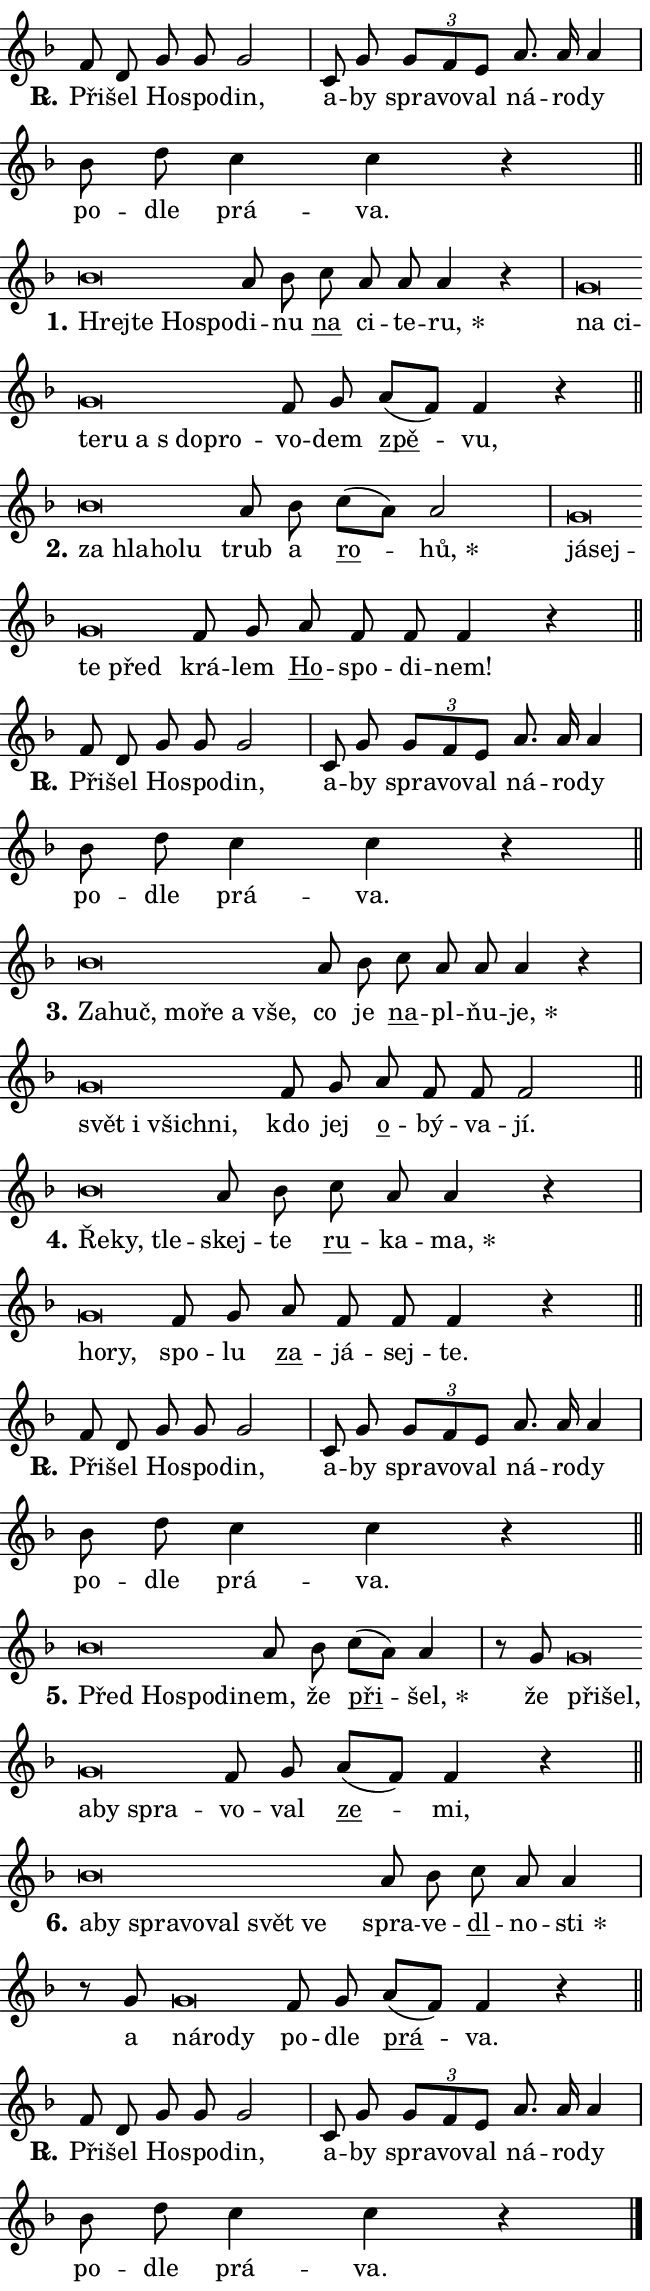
\version "2.24.0"
\header { tagline = "" }
\paper {
  indent = 0\cm
  top-margin = 0\cm
  right-margin = 0.13\cm % to fit lyric hyphens
  bottom-margin = 0\cm
  left-margin = 0\cm
  paper-width = 11\cm
  page-breaking = #ly:one-page-breaking
  system-system-spacing.basic-distance = #11
  score-system-spacing.basic-distance = #11
  ragged-last = ##f
}


%% Author: Thomas Morley
%% https://lists.gnu.org/archive/html/lilypond-user/2020-05/msg00002.html
#(define (line-position grob)
"Returns position of @var[grob} in current system:
   @code{'start}, if at first time-step
   @code{'end}, if at last time-step
   @code{'middle} otherwise
"
  (let* ((col (ly:item-get-column grob))
         (ln (ly:grob-object col 'left-neighbor))
         (rn (ly:grob-object col 'right-neighbor))
         (col-to-check-left (if (ly:grob? ln) ln col))
         (col-to-check-right (if (ly:grob? rn) rn col))
         (break-dir-left
           (and
             (ly:grob-property col-to-check-left 'non-musical #f)
             (ly:item-break-dir col-to-check-left)))
         (break-dir-right
           (and
             (ly:grob-property col-to-check-right 'non-musical #f)
             (ly:item-break-dir col-to-check-right))))
        (cond ((eqv? 1 break-dir-left) 'start)
              ((eqv? -1 break-dir-right) 'end)
              (else 'middle))))

#(define (tranparent-at-line-position vctor)
  (lambda (grob)
  "Relying on @code{line-position} select the relevant enry from @var{vctor}.
Used to determine transparency,"
    (case (line-position grob)
      ((end) (not (vector-ref vctor 0)))
      ((middle) (not (vector-ref vctor 1)))
      ((start) (not (vector-ref vctor 2))))))

noteHeadBreakVisibility =
#(define-music-function (break-visibility)(vector?)
"Makes @code{NoteHead}s transparent relying on @var{break-visibility}"
#{
  \override NoteHead.transparent =
    #(tranparent-at-line-position break-visibility)
#})

#(define delete-ledgers-for-transparent-note-heads
  (lambda (grob)
    "Reads whether a @code{NoteHead} is transparent.
If so this @code{NoteHead} is removed from @code{'note-heads} from
@var{grob}, which is supposed to be @code{LedgerLineSpanner}.
As a result ledgers are not printed for this @code{NoteHead}"
    (let* ((nhds-array (ly:grob-object grob 'note-heads))
           (nhds-list
             (if (ly:grob-array? nhds-array)
                 (ly:grob-array->list nhds-array)
                 '()))
           ;; Relies on the transparent-property being done before
           ;; Staff.LedgerLineSpanner.after-line-breaking is executed.
           ;; This is fragile ...
           (to-keep
             (remove
               (lambda (nhd)
                 (ly:grob-property nhd 'transparent #f))
               nhds-list)))
      ;; TODO find a better method to iterate over grob-arrays, similiar
      ;; to filter/remove etc for lists
      ;; For now rebuilt from scratch
      (set! (ly:grob-object grob 'note-heads)  '())
      (for-each
        (lambda (nhd)
          (ly:pointer-group-interface::add-grob grob 'note-heads nhd))
        to-keep))))

squashNotes = {
  \override NoteHead.X-extent = #'(-0.2 . 0.2)
  \override NoteHead.Y-extent = #'(-0.75 . 0)
  \override NoteHead.stencil =
    #(lambda (grob)
       (let ((pos (ly:grob-property grob 'staff-position)))
         (begin
           (if (< pos -7) (display "ERROR: Lower brevis then expected\n") (display ""))
           (if (<= pos -6) ly:text-interface::print ly:note-head::print))))
}
unSquashNotes = {
  \revert NoteHead.X-extent
  \revert NoteHead.Y-extent
  \revert NoteHead.stencil
}

hideNotes = \noteHeadBreakVisibility #begin-of-line-visible
unHideNotes = \noteHeadBreakVisibility #all-visible

% work-around for resetting accidentals
% https://lilypond.org/doc/v2.23/Documentation/notation/displaying-rhythms#unmetered-music
cadenzaMeasure = {
  \cadenzaOff
  \partial 1024 s1024
  \cadenzaOn
}

#(define-markup-command (accent layout props text) (markup?)
  "Underline accented syllable"
  (interpret-markup layout props
    #{\markup \override #'(offset . 4.3) \underline { #text }#}))

responsum = \markup \concat {
  "R" \hspace #-1.05 \path #0.1 #'((moveto 0 0.07) (lineto 0.9 0.8)) \hspace #0.05 "."
}

spaceSize = #0.6828661417322834 % exact space size for TeX Gyre Schola

\layout {
  \context {
    \Staff
    \remove "Time_signature_engraver"
    \override LedgerLineSpanner.after-line-breaking = #delete-ledgers-for-transparent-note-heads
  }
  \context {
    \Lyrics {
      \override LyricSpace.minimum-distance = \spaceSize
      \override LyricText.font-name = #"TeX Gyre Schola"
      \override LyricText.font-size = 1
      \override StanzaNumber.font-name = #"TeX Gyre Schola Bold"
      \override StanzaNumber.font-size = 1
    }
  }
  \context {
    \Score 
    \override NoteHead.text =
      #(lambda (grob) 
        (let ((pos (ly:grob-property grob 'staff-position)))
          #{\markup {
            \combine
              \halign #-0.55 \raise #(if (= pos -6) 0 0.5) \override #'(thickness . 2) \draw-line #'(3.2 . 0)
              \musicglyph "noteheads.sM1"
          }#}))
  }
}

% magnetic-lyrics.ily
%
%   written by
%     Jean Abou Samra <jean@abou-samra.fr>
%     Werner Lemberg <wl@gnu.org>
%
%   adapted by
%     Jiri Hon <jiri.hon@gmail.com>
%
% Version 2022-Apr-15

% https://www.mail-archive.com/lilypond-user@gnu.org/msg149350.html

#(define (Left_hyphen_pointer_engraver context)
   "Collect syllable-hyphen-syllable occurrences in lyrics and store
them in properties.  This engraver only looks to the left.  For
example, if the lyrics input is @code{foo -- bar}, it does the
following.

@itemize @bullet
@item
Set the @code{text} property of the @code{LyricHyphen} grob between
@q{foo} and @q{bar} to @code{foo}.

@item
Set the @code{left-hyphen} property of the @code{LyricText} grob with
text @q{foo} to the @code{LyricHyphen} grob between @q{foo} and
@q{bar}.
@end itemize

Use this auxiliary engraver in combination with the
@code{lyric-@/text::@/apply-@/magnetic-@/offset!} hook."
   (let ((hyphen #f)
         (text #f))
     (make-engraver
      (acknowledgers
       ((lyric-syllable-interface engraver grob source-engraver)
        (set! text grob)))
      (end-acknowledgers
       ((lyric-hyphen-interface engraver grob source-engraver)
        ;(when (not (grob::has-interface grob 'lyric-space-interface))
          (set! hyphen grob)));)
      ((stop-translation-timestep engraver)
       (when (and text hyphen)
         (ly:grob-set-object! text 'left-hyphen hyphen))
       (set! text #f)
       (set! hyphen #f)))))

#(define (lyric-text::apply-magnetic-offset! grob)
   "If the space between two syllables is less than the value in
property @code{LyricText@/.details@/.squash-threshold}, move the right
syllable to the left so that it gets concatenated with the left
syllable.

Use this function as a hook for
@code{LyricText@/.after-@/line-@/breaking} if the
@code{Left_@/hyphen_@/pointer_@/engraver} is active."
   (let ((hyphen (ly:grob-object grob 'left-hyphen #f)))
     (when hyphen
       (let ((left-text (ly:spanner-bound hyphen LEFT)))
         (when (grob::has-interface left-text 'lyric-syllable-interface)
           (let* ((common (ly:grob-common-refpoint grob left-text X))
                  (this-x-ext (ly:grob-extent grob common X))
                  (left-x-ext
                   (begin
                     ;; Trigger magnetism for left-text.
                     (ly:grob-property left-text 'after-line-breaking)
                     (ly:grob-extent left-text common X)))
                  ;; `delta` is the gap width between two syllables.
                  (delta (- (interval-start this-x-ext)
                            (interval-end left-x-ext)))
                  (details (ly:grob-property grob 'details))
                  (threshold (assoc-get 'squash-threshold details 0.2)))
             (when (< delta threshold)
               (let* (;; We have to manipulate the input text so that
                      ;; ligatures crossing syllable boundaries are not
                      ;; disabled.  For languages based on the Latin
                      ;; script this is essentially a beautification.
                      ;; However, for non-Western scripts it can be a
                      ;; necessity.
                      (lt (ly:grob-property left-text 'text))
                      (rt (ly:grob-property grob 'text))
                      (is-space (grob::has-interface hyphen 'lyric-space-interface))
                      (space (if is-space " " ""))
                      (extra-delta (if is-space spaceSize 0))
                      ;; Append new syllable.
                      (ltrt-space (if (and (string? lt) (string? rt))
                                (string-append lt space rt)
                                (make-concat-markup (list lt space rt))))
                      ;; Right-align `ltrt` to the right side.
                      (ltrt-space-markup (grob-interpret-markup
                               grob
                               (make-translate-markup
                                (cons (interval-length this-x-ext) 0)
                                (make-right-align-markup ltrt-space)))))
                 (begin
                   ;; Don't print `left-text`.
                   (ly:grob-set-property! left-text 'stencil #f)
                   ;; Set text and stencil (which holds all collected
                   ;; syllables so far) and shift it to the left.
                   (ly:grob-set-property! grob 'text ltrt-space)
                   (ly:grob-set-property! grob 'stencil ltrt-space-markup)
                   (ly:grob-translate-axis! grob (- (- delta extra-delta)) X))))))))))


#(define (lyric-hyphen::displace-bounds-first grob)
   ;; Make very sure this callback isn't triggered too early.
   (let ((left (ly:spanner-bound grob LEFT))
         (right (ly:spanner-bound grob RIGHT)))
     (ly:grob-property left 'after-line-breaking)
     (ly:grob-property right 'after-line-breaking)
     (ly:lyric-hyphen::print grob)))

squashThreshold = #0.4

\layout {
  \context {
    \Lyrics
    \consists #Left_hyphen_pointer_engraver
    \override LyricText.after-line-breaking =
      #lyric-text::apply-magnetic-offset!
    \override LyricHyphen.stencil = #lyric-hyphen::displace-bounds-first
    \override LyricText.details.squash-threshold = \squashThreshold
    \override LyricHyphen.minimum-distance = 0
    \override LyricHyphen.minimum-length = \squashThreshold
  }
}

squashText = \override LyricText.details.squash-threshold = 9999
unSquashText = \override LyricText.details.squash-threshold = \squashThreshold

leftText = \override LyricText.self-alignment-X = #LEFT
unLeftText = \revert LyricText.self-alignment-X

starOffset = #(lambda (grob) 
                (let ((x_offset (ly:self-alignment-interface::aligned-on-x-parent grob)))
                  (if (= x_offset 0) 0 (+ x_offset 1.2))))

star = #(define-music-function (syllable)(string?)
"Append star separator at the end of a syllable"
#{
  \once \override LyricText.X-offset = #starOffset
  \lyricmode { \markup {
    #syllable
    \override #'((font-name . "TeX Gyre Schola Bold")) \hspace #0.2 \lower #0.65 \larger "*"
  } }
#})

starAccent = #(define-music-function (syllable)(string?)
"Append star separator at the end of a syllable and make accent"
#{
  \once \override LyricText.X-offset = #starOffset
  \lyricmode { \markup {
    \accent #syllable
    \override #'((font-name . "TeX Gyre Schola Bold")) \hspace #0.2 \lower #0.65 \larger "*"
  } }
#})

breath = #(define-music-function (syllable)(string?)
"Append breathing indicator at the end of a syllable"
#{
  \lyricmode { \markup { #syllable "+" } }
#})

optionalBreath = #(define-music-function (syllable)(string?)
"Append optional breathing indicator at the end of a syllable"
#{
  \lyricmode { \markup { #syllable "(+)" } }
#})


\score {
    <<
        \new Voice = "melody" { \cadenzaOn \key f \major \relative { f'8 d g g g2 \cadenzaMeasure \bar "|" c,8 g' \tuplet 3/2 { g[ f e] } a8. a16 a4 \cadenzaMeasure \bar "|" bes8 d c4 c r \cadenzaMeasure \bar "||" \break } }
        \new Lyrics \lyricsto "melody" { \lyricmode { \set stanza = \responsum
Při -- šel Ho -- spo -- din, a -- by spra -- vo -- val ná -- ro -- dy po -- dle prá -- va. } }
    >>
    \layout {}
}

\score {
    <<
        \new Voice = "melody" { \cadenzaOn \key f \major \relative { \squashNotes bes'\breve*1/16 \hideNotes \breve*1/16 \bar "" \breve*1/16 \breve*1/16 \bar "" \unHideNotes \unSquashNotes a8 bes \bar "" c a a a4 r \cadenzaMeasure \bar "|" \squashNotes g\breve*1/16 \hideNotes \breve*1/16 \bar "" \breve*1/16 \bar "" \breve*1/16 \bar "" \breve*1/16 \bar "" \breve*1/16 \breve*1/16 \bar "" \unHideNotes \unSquashNotes f8 g \bar "" a[( f)] f4 r \cadenzaMeasure \bar "||" \break } }
        \new Lyrics \lyricsto "melody" { \lyricmode { \set stanza = "1."
\leftText Hrej -- \squashText te Ho -- spo -- \unLeftText \unSquashText di -- nu \markup \accent na ci -- te -- \star ru, \leftText na \squashText ci -- te -- ru a "s do" -- pro -- \unLeftText \unSquashText vo -- dem \markup \accent zpě -- vu, } }
    >>
    \layout {}
}

\score {
    <<
        \new Voice = "melody" { \cadenzaOn \key f \major \relative { \squashNotes bes'\breve*1/16 \hideNotes \breve*1/16 \bar "" \breve*1/16 \breve*1/16 \bar "" \unHideNotes \unSquashNotes a8 bes \bar "" c[( a)] a2 \cadenzaMeasure \bar "|" \squashNotes g\breve*1/16 \hideNotes \breve*1/16 \bar "" \breve*1/16 \breve*1/16 \bar "" \unHideNotes \unSquashNotes f8 g \bar "" a f f f4 r \cadenzaMeasure \bar "||" \break } }
        \new Lyrics \lyricsto "melody" { \lyricmode { \set stanza = "2."
\leftText za \squashText hla -- ho -- lu \unLeftText \unSquashText trub a \markup \accent ro -- \star hů, \leftText já -- \squashText sej -- te před \unLeftText \unSquashText krá -- lem \markup \accent Ho -- spo -- di -- nem! } }
    >>
    \layout {}
}

\score {
    <<
        \new Voice = "melody" { \cadenzaOn \key f \major \relative { f'8 d g g g2 \cadenzaMeasure \bar "|" c,8 g' \tuplet 3/2 { g[ f e] } a8. a16 a4 \cadenzaMeasure \bar "|" bes8 d c4 c r \cadenzaMeasure \bar "||" \break } }
        \new Lyrics \lyricsto "melody" { \lyricmode { \set stanza = \responsum
Při -- šel Ho -- spo -- din, a -- by spra -- vo -- val ná -- ro -- dy po -- dle prá -- va. } }
    >>
    \layout {}
}

\score {
    <<
        \new Voice = "melody" { \cadenzaOn \key f \major \relative { \squashNotes bes'\breve*1/16 \hideNotes \breve*1/16 \bar "" \breve*1/16 \bar "" \breve*1/16 \bar "" \breve*1/16 \breve*1/16 \bar "" \unHideNotes \unSquashNotes a8 bes \bar "" c a a a4 r \cadenzaMeasure \bar "|" \squashNotes g\breve*1/16 \hideNotes \breve*1/16 \bar "" \breve*1/16 \breve*1/16 \bar "" \unHideNotes \unSquashNotes f8 g \bar "" a f f f2 \cadenzaMeasure \bar "||" \break } }
        \new Lyrics \lyricsto "melody" { \lyricmode { \set stanza = "3."
\leftText Za -- \squashText huč, mo -- ře a vše, \unLeftText \unSquashText co je \markup \accent na -- pl -- ňu -- \star je, \leftText svět \squashText i všich -- ni, \unLeftText \unSquashText kdo jej \markup \accent o -- bý -- va -- jí. } }
    >>
    \layout {}
}

\score {
    <<
        \new Voice = "melody" { \cadenzaOn \key f \major \relative { \squashNotes bes'\breve*1/16 \hideNotes \breve*1/16 \breve*1/16 \bar "" \unHideNotes \unSquashNotes a8 bes \bar "" c a a4 r \cadenzaMeasure \bar "|" \squashNotes g\breve*1/16 \hideNotes \breve*1/16 \bar "" \unHideNotes \unSquashNotes f8 g \bar "" a f f f4 r \cadenzaMeasure \bar "||" \break } }
        \new Lyrics \lyricsto "melody" { \lyricmode { \set stanza = "4."
\leftText Ře -- \squashText ky, tle -- \unLeftText \unSquashText skej -- te \markup \accent ru -- ka -- \star ma, \leftText ho -- \squashText ry, \unLeftText \unSquashText spo -- lu \markup \accent za -- já -- sej -- te. } }
    >>
    \layout {}
}

\score {
    <<
        \new Voice = "melody" { \cadenzaOn \key f \major \relative { f'8 d g g g2 \cadenzaMeasure \bar "|" c,8 g' \tuplet 3/2 { g[ f e] } a8. a16 a4 \cadenzaMeasure \bar "|" bes8 d c4 c r \cadenzaMeasure \bar "||" \break } }
        \new Lyrics \lyricsto "melody" { \lyricmode { \set stanza = \responsum
Při -- šel Ho -- spo -- din, a -- by spra -- vo -- val ná -- ro -- dy po -- dle prá -- va. } }
    >>
    \layout {}
}

\score {
    <<
        \new Voice = "melody" { \cadenzaOn \key f \major \relative { \squashNotes bes'\breve*1/16 \hideNotes \breve*1/16 \bar "" \breve*1/16 \breve*1/16 \bar "" \unHideNotes \unSquashNotes a8 bes \bar "" c[( a)] a4 \cadenzaMeasure \bar "|" r8 g8 \squashNotes g\breve*1/16 \hideNotes \breve*1/16 \bar "" \breve*1/16 \bar "" \breve*1/16 \breve*1/16 \bar "" \unHideNotes \unSquashNotes f8 g \bar "" a[( f)] f4 r \cadenzaMeasure \bar "||" \break } }
        \new Lyrics \lyricsto "melody" { \lyricmode { \set stanza = "5."
\leftText Před \squashText Ho -- spo -- di -- \unLeftText \unSquashText nem, že \markup \accent při -- \star šel, že \leftText při -- \squashText šel, a -- by spra -- \unLeftText \unSquashText vo -- val \markup \accent ze -- mi, } }
    >>
    \layout {}
}

\score {
    <<
        \new Voice = "melody" { \cadenzaOn \key f \major \relative { \squashNotes bes'\breve*1/16 \hideNotes \breve*1/16 \bar "" \breve*1/16 \bar "" \breve*1/16 \bar "" \breve*1/16 \bar "" \breve*1/16 \breve*1/16 \bar "" \unHideNotes \unSquashNotes a8 bes \bar "" c a a4 \cadenzaMeasure \bar "|" r8 g8 \squashNotes g\breve*1/16 \hideNotes \breve*1/16 \breve*1/16 \bar "" \unHideNotes \unSquashNotes f8 g \bar "" a[( f)] f4 r \cadenzaMeasure \bar "||" \break } }
        \new Lyrics \lyricsto "melody" { \lyricmode { \set stanza = "6."
\leftText a -- \squashText by spra -- vo -- val svět ve \unLeftText \unSquashText spra -- ve -- \markup \accent dl -- no -- \star sti a \leftText ná -- \squashText ro -- dy \unLeftText \unSquashText po -- dle \markup \accent prá -- va. } }
    >>
    \layout {}
}

\score {
    <<
        \new Voice = "melody" { \cadenzaOn \key f \major \relative { f'8 d g g g2 \cadenzaMeasure \bar "|" c,8 g' \tuplet 3/2 { g[ f e] } a8. a16 a4 \cadenzaMeasure \bar "|" bes8 d c4 c r \cadenzaMeasure \bar "||" \break } \bar "|." }
        \new Lyrics \lyricsto "melody" { \lyricmode { \set stanza = \responsum
Při -- šel Ho -- spo -- din, a -- by spra -- vo -- val ná -- ro -- dy po -- dle prá -- va. } }
    >>
    \layout {}
}
